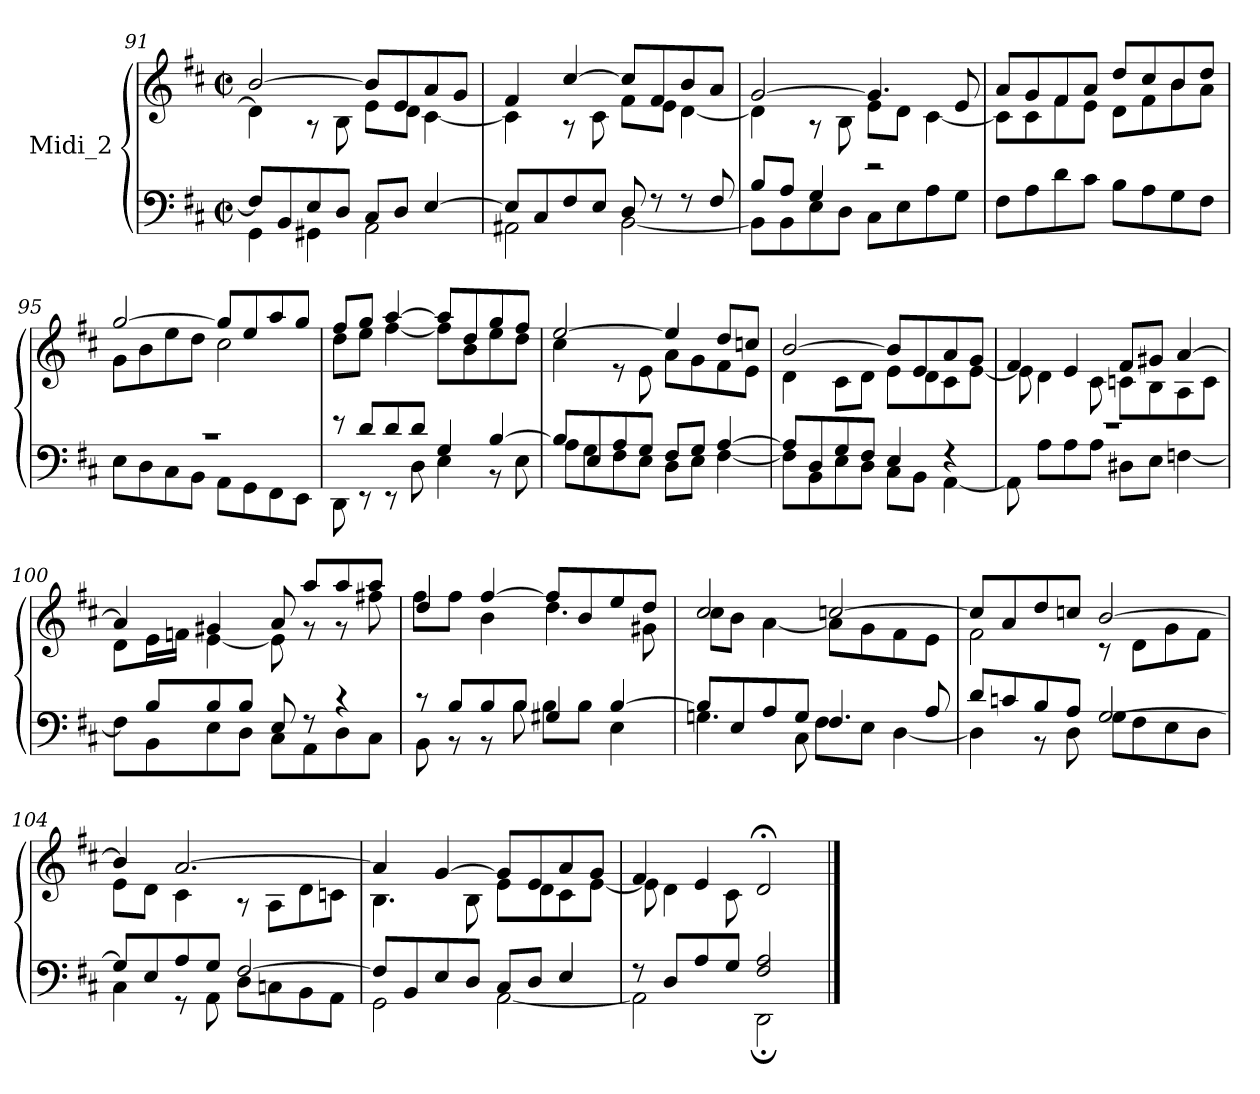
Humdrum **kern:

**kern	**kern
*part1	*part1
*staff2	*staff1
*I"Midi_2	*
*clefF4	*clefG2
*k[f#c#]	*k[f#c#]
*D:	*D:
*M2/2	*M2/2
*met(c|)	*met(c|)
=91	=91
*^	*^
8F#/L]	4GG\	[2b/	4d\]
8BB/	.	.	.
8E/	4GG#X\	.	8r
8D/J	.	.	8B\
8C#/L	2AA\	8bL]	8e\L
8D/J	.	8e	8d\J
[4E/	.	8a	[4c#\
.	.	8gJ	.
=92	=92	=92	=92
8EL]	2AA#X\	4f#/	4c#\]
8C#/	.	.	.
8F#/	.	[4cc#/	8r
8E/J	.	.	8c#\
8D/	[2BB\	8cc#/L]	8f#\L
8r	.	8f#/	8e\J
8r	.	8b/	[4d\
8F#/	.	8a/J	.
!!LO:LB:g=z	!!
=93	=93	=93	=93
8B/L	8BB\L]	[2g/	4d\]
8A/J	8BB\	.	.
4G/	8E\	.	8r
.	8D\J	.	8B\
2r	8C#L	4.g/]	8e\L
.	8E\	.	8d\J
.	8A\	.	[4c#\
.	8G\J	8e/	.
=94	=94	=94	=94
1ryy	8F#\L	8a/L	8c#\L]
.	8A\	8g/	8c#\
.	8d\	8f#/	8f#\
.	8c#\J	8a/J	8e\J
.	8B\L	8dd/L	8dL
.	8A\	8cc#/	8f#\
.	8G\	8b/	8b\
.	8F#\J	8dd/J	8a\J
=95	=95	=95	=95
1r	8E\L	[2gg/	8gL
.	8D\	.	8b\
.	8C#\	.	8ee\
.	8BB\J	.	8dd\J
.	8AA\L	8gg/L]	2cc#\
.	8GG\	8ee/	.
.	8FF#\	8aa/	.
.	8EE\J	8gg/J	.
!!LO:LB:g=z	!!
=96	=96	=96	=96
8r	8DD\	8ff#/L	8dd\L
8d/L	8r	8gg/J	8ee\J
8d/	8r	[4aa/	[4ff#\
8d/J	8D\	.	.
4G/	4E\	8aa/L]	8ff#\L]
.	.	8dd/	8b\
[4B/	8r	8gg/	8ee\
.	8E\	8ff#/J	8dd\J
=97	=97	=97	=97
8B/L]	8A\L	[2ee/	4cc#\
8E/	8G\	.	.
8A/	8F#\	.	8r
8G/J	8E\J	.	8e\
8F#L	8D\L	4ee/]	8aL
8G/J	8E\J	.	8g\
[4A/	[4F#\	8dd/L	8f#\
.	.	8ccn/J	8e\J
=98	=98	=98	=98
8A/L]	8F#\L]	[2b/	4d\
8D/	8BB\	.	.
8G/	8E\	.	8c#\L
8F#/J	8D\J	.	8d\J
4E/	8C#\L	8bL]	8eL
.	8BB\J	8e/	8d\
4r	[4AA\	8a/	8c#\
.	.	8g/J	[8e\J
!!LO:LB:g=z	!!
=99	=99	=99	=99
1r	8AA\]	4f#/	8e\]
.	8A\L	.	4d\
.	8A\	4e/	.
.	8A\J	.	8c#\
.	8D#X\L	8f#/L	8cn\L
.	8E\J	8g#X/J	8B\
.	[4Fn\	[4a/	8A\
.	.	.	8c\J
=100	=100	=100	=100
8ryy	8F\L]	4a/]	8d\L
8B/L	8BB\	.	16e\L
.	.	.	16fn\JJ
8B/	8E\	4g#X/	[4e\
8B/J	8D\J	.	.
8E/	8C#\L	8a/	8e\]
8r	8AA\	8aa/L	8r
4r	8D\	8aa/	8r
.	8C#\J	8aa/J	8ff#X\
!!LO:LB:g=z	!!
=101	=101	=101	=101
8r	8BB\	4dd/	8ff#\L
8B/L	8r	.	8ff#\J
8B/	8r	[4ff#/	4b\
8B/J	8B\	.	.
4G#X/	8B\L	8ff#/L]	4.dd\
.	8B\J	8b/	.
[4B/	4E\	8ee/	.
.	.	8dd/J	8g#X\
=102	=102	=102	=102
8B/L]	4.Gn\	2cc#/	8cc#\L
8E/	.	.	8b\J
8A/	.	.	[4a\
8G/J	8C#\	.	.
4.F#/	8F#\L	[2ccn/	8aL]
.	8E\J	.	8g\
.	[4D\	.	8f#\
8A/	.	.	8e\J
!!LO:LB:g=z	!!
=103	=103	=103	=103
8d/L	4D\]	8cc/L]	2f#\
8cn/	.	8a/	.
8B/	8r	8dd/	.
8A/J	8D\	8cc/J	.
[2G/	8G\L	[2b/	8r
.	8F#\	.	8dL
.	8E\	.	8g\
.	8D\J	.	8f#\J
=104	=104	=104	=104
8GL]	4C#\	4b/]	8e\L
8E/	.	.	8d\J
8A/	8r	[2.a/	4c#\
8G/J	8AA\	.	.
[2F#/	8DL	.	8r
.	8Cn\	.	8A\L
.	8BB\	.	8d\
.	8AA\J	.	8cn\J
!!LO:LB:g=z	!!
=105	=105	=105	=105
8F#/L]	2GG\	4a/]	4.B\
8BB/	.	.	.
8E/	.	[4g/	.
8D/J	.	.	8B\
8C#/L	[2AA\	8g/L]	8e\L
8D/J	.	8e/	8d\
4E/	.	8a/	8c#\
.	.	8g/J	[8e\J
=106	=106	=106	=106
8r	2AA\]	4f#/	8e\]
8D/L	.	.	4d\
8A/	.	4e/	.
8G/J	.	.	8c#\
2F#/ 2A/	2DD;\	2d;</	2ryy
*v	*v	*	*
*	*v	*v
==	==
*-	*-
